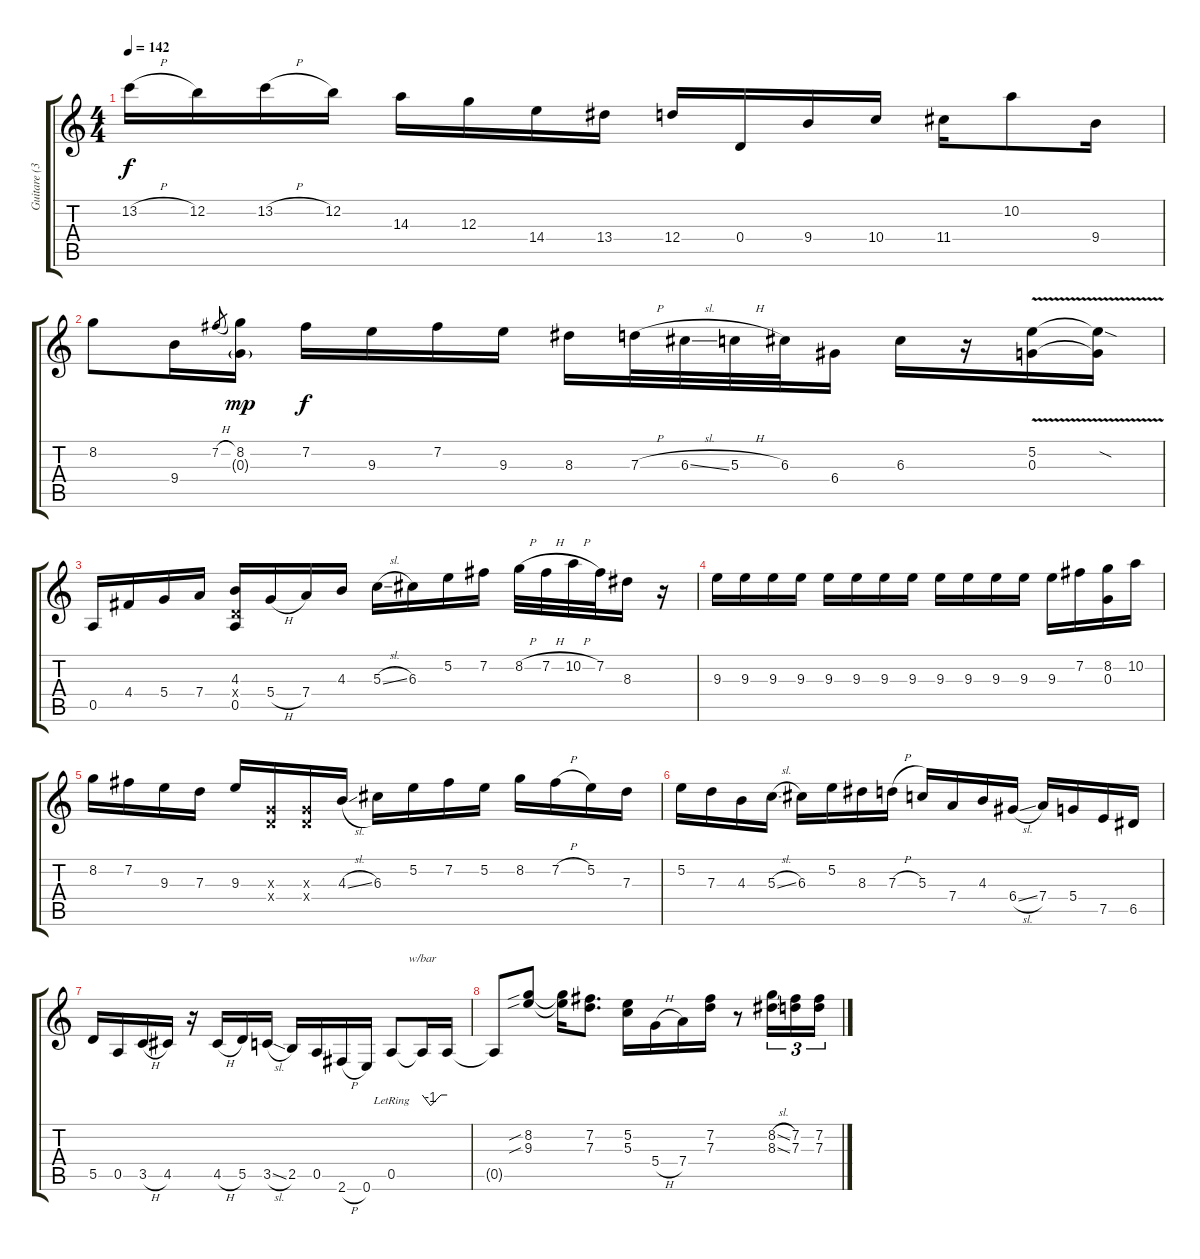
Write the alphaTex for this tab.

\track ("Guitare (3)" "Guitare (3") {instrument electricguitarjazz}
\staff {score tabs}
\tuning (E4 B3 G3 D3 A2 E2) {hide}
\ts (4 4)
\tempo 142
\clef g2
\ks c
13.2{h}.16{dy f} 12.2.16 13.2{h}.16 12.2.16 14.3.16 12.3.16 14.4.16 13.4.16 12.4.16 0.4.16 9.4.16 10.4.16 11.4.16 10.2.8 9.4.16 |
8.2.8 9.4.16 7.2{h}.8{gr} (8.2 0.3{g}).16{dy mp} 7.2.16{dy f} 9.3.16 7.2.16 9.3.16 8.3.16 7.3{h}.32 6.3{sl}.32 5.3{h}.32 6.3.32 6.4.16 6.3.16 r.16 (5.2{v} 0.3).16 (5.2{sod t} 0.3{t}).16 |
0.5.16 4.4.16 5.4.16 7.4.16 (4.3 0.4{x} 0.5).16 5.4{h}.16 7.4.16 4.3.16 5.3{sl}.16 6.3.16 5.2.16 7.2.16 8.2{h}.32 7.2{h}.32 10.2{h}.32 7.2.32 8.3.16 r.16 |
9.3.16 9.3.16 9.3.16 9.3.16 9.3.16 9.3.16 9.3.16 9.3.16 9.3.16 9.3.16 9.3.16 9.3.16 9.3.16 7.2.16 (8.2 0.3).16 10.2.16 |
8.2.16 7.2.16 9.3.16 7.3.16 9.3.16 (0.3{x} 0.4{x}).16 (0.3{x} 0.4{x}).16 4.3{sl}.16 6.3.16 5.2.16 7.2.16 5.2.16 8.2.16 7.2{h}.16 5.2.16 7.3.16 |
5.2.16 7.3.16 4.3.16 5.3{sl}.16 6.3.16 5.2.16 8.3.16 7.3{h}.16 5.3.16 7.4.16 4.3.16 6.4{sl}.16 7.4.16 5.4.16 7.5.16 6.5.16 |
5.5.16 0.5.16 3.5{h}.16 4.5.16 r.16 4.5{h}.16 5.5.16 3.5{sl}.16 2.5.16 0.5.16 2.6{h}.16 0.6.16 0.5{lr}.8 0.5{t}.16{tbe (custom default 0 0 20 -4 45 0 60 0)} 0.5{t}.16 |
0.5{t}.8 (8.2{sib} 9.3{sib}).8 (8.2{t} 9.3{t}).16 (7.2 7.3).8{d} (5.2 5.3).16 5.4{h}.16 7.4.16 (7.2 7.3).16 r.8 (8.2{sl} 8.3{sl}).16{tu (3 2)} (7.2 7.3).16{tu (3 2)} (7.2 7.3).16{tu (3 2)}
